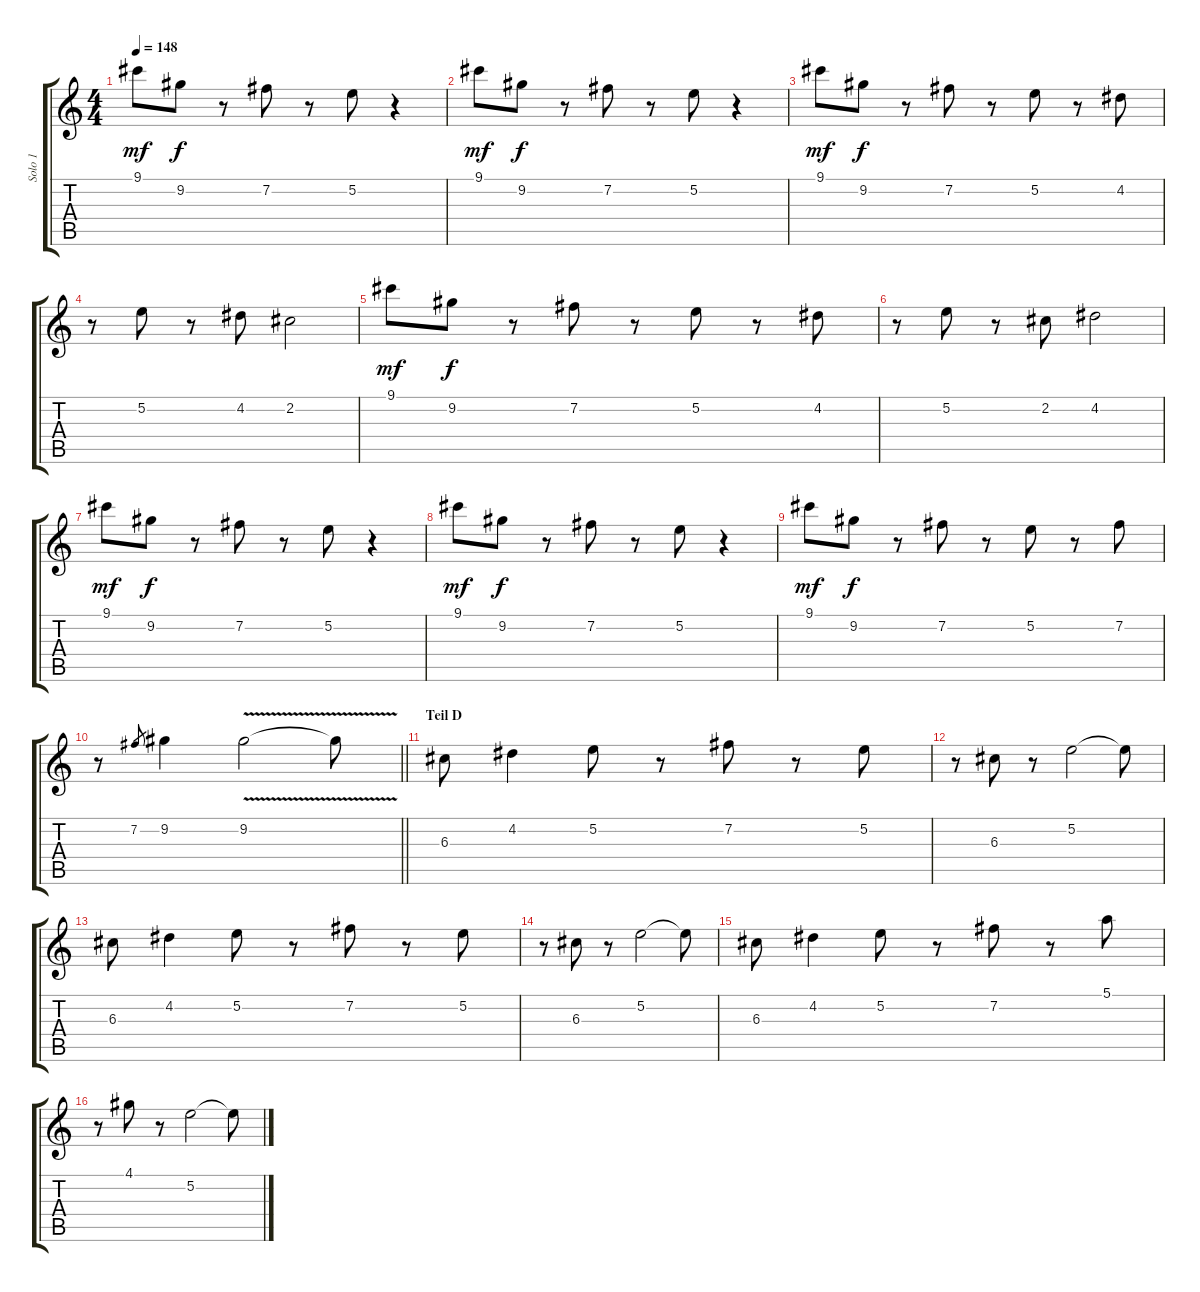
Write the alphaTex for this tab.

\track ("Solo 1" "Solo 1") {instrument acousticguitarsteel}
\staff {score tabs}
\tuning (E4 B3 G3 D3 A2 E2) {hide}
\ts (4 4)
\tempo 148
\clef g2
\ks c
9.1.8{dy mf} 9.2.8{dy f} r.8 7.2.8 r.8 5.2.8 r.4 |
9.1.8{dy mf} 9.2.8{dy f} r.8 7.2.8 r.8 5.2.8 r.4 |
9.1.8{dy mf} 9.2.8{dy f} r.8 7.2.8 r.8 5.2.8 r.8 4.2.8 |
r.8 5.2.8 r.8 4.2.8 2.2.2 |
9.1.8{dy mf} 9.2.8{dy f} r.8 7.2.8 r.8 5.2.8 r.8 4.2.8 |
r.8 5.2.8 r.8 2.2.8 4.2.2 |
9.1.8{dy mf} 9.2.8{dy f} r.8 7.2.8 r.8 5.2.8 r.4 |
9.1.8{dy mf} 9.2.8{dy f} r.8 7.2.8 r.8 5.2.8 r.4 |
9.1.8{dy mf} 9.2.8{dy f} r.8 7.2.8 r.8 5.2.8 r.8 7.2.8 |
\barLineRight lightlight
r.8 7.2.8{gr} 9.2.4 9.2{v}.2 9.2{t}.8 |
\section ("" "Teil D")
6.3.8{volume 16} 4.2.4 5.2.8 r.8 7.2.8 r.8 5.2.8 |
r.8 6.3.8 r.8 5.2.2 5.2{t}.8 |
6.3.8 4.2.4 5.2.8 r.8 7.2.8 r.8 5.2.8 |
r.8 6.3.8 r.8 5.2.2 5.2{t}.8 |
6.3.8 4.2.4 5.2.8 r.8 7.2.8 r.8 5.1.8 |
r.8 4.1.8 r.8 5.2.2 5.2{t}.8
